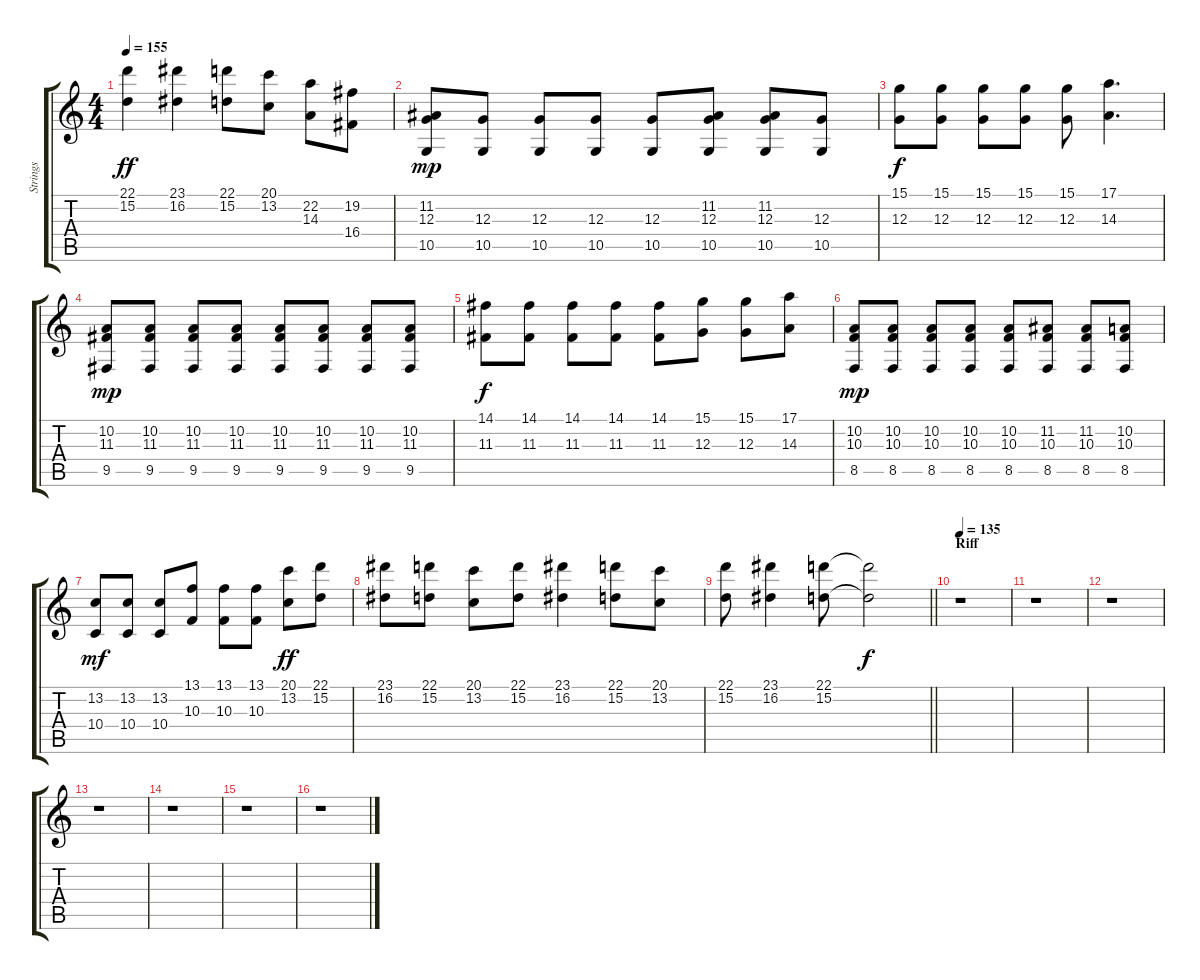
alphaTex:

\track ("Strings" "Strings") {instrument stringensemble1}
\staff {score tabs}
\tuning (E4 B3 G3 D3 A2 E2) {hide}
\ts (4 4)
\tempo 155
\clef g2
\ks c
(22.1 15.2).4{dy ff} (23.1 16.2).4 (22.1 15.2).8 (20.1 13.2).8 (22.2 14.3).8 (19.2 16.4).8 |
(11.2 12.3 10.5).8{dy mp} (12.3 10.5).8 (12.3 10.5).8 (12.3 10.5).8 (12.3 10.5).8 (11.2 12.3 10.5).8 (11.2 12.3 10.5).8 (12.3 10.5).8 |
(15.1 12.3).8{dy f} (15.1 12.3).8 (15.1 12.3).8 (15.1 12.3).8 (15.1 12.3).8 (17.1 14.3).4{d} |
(10.2 11.3 9.5).8{dy mp} (10.2 11.3 9.5).8 (10.2 11.3 9.5).8 (10.2 11.3 9.5).8 (10.2 11.3 9.5).8 (10.2 11.3 9.5).8 (10.2 11.3 9.5).8 (10.2 11.3 9.5).8 |
(14.1 11.3).8{dy f} (14.1 11.3).8 (14.1 11.3).8 (14.1 11.3).8 (14.1 11.3).8 (15.1 12.3).8 (15.1 12.3).8 (17.1 14.3).8 |
(10.2 10.3 8.5).8{dy mp} (10.2 10.3 8.5).8 (10.2 10.3 8.5).8 (10.2 10.3 8.5).8 (10.2 10.3 8.5).8 (11.2 10.3 8.5).8 (11.2 10.3 8.5).8 (10.2 10.3 8.5).8 |
(13.2 10.4).8{dy mf} (13.2 10.4).8 (13.2 10.4).8 (13.1 10.3).8 (13.1 10.3).8 (13.1 10.3).8 (20.1 13.2).8{dy ff volume 16} (22.1 15.2).8 |
(23.1 16.2).8 (22.1 15.2).8 (20.1 13.2).8 (22.1 15.2).8 (23.1 16.2).4 (22.1 15.2).8 (20.1 13.2).8 |
\barLineRight lightlight
(22.1 15.2).8 (23.1 16.2).4 (22.1 15.2).8 (22.1{t} 15.2{t}).2{dy f} |
\section ("" "Riff")
\tempo 135
r.1 |
r.1 |
r.1 |
r.1 |
r.1 |
r.1 |
r.1
